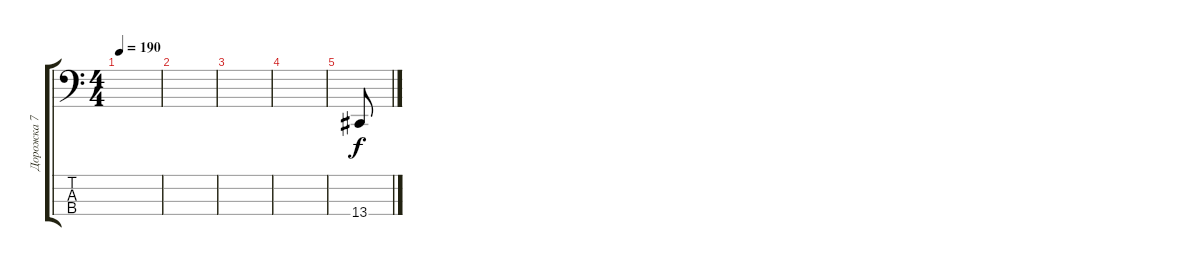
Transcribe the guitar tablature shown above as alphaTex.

\track ("Дорожка 7" "Дорожка 7") {instrument electricbassfinger}
\staff {score tabs}
\tuning (G2 D2 A1 C0) {hide}
\ts (4 4)
\tempo 190
\clef f4
\ks c
|
|
|
|
13.4.8
